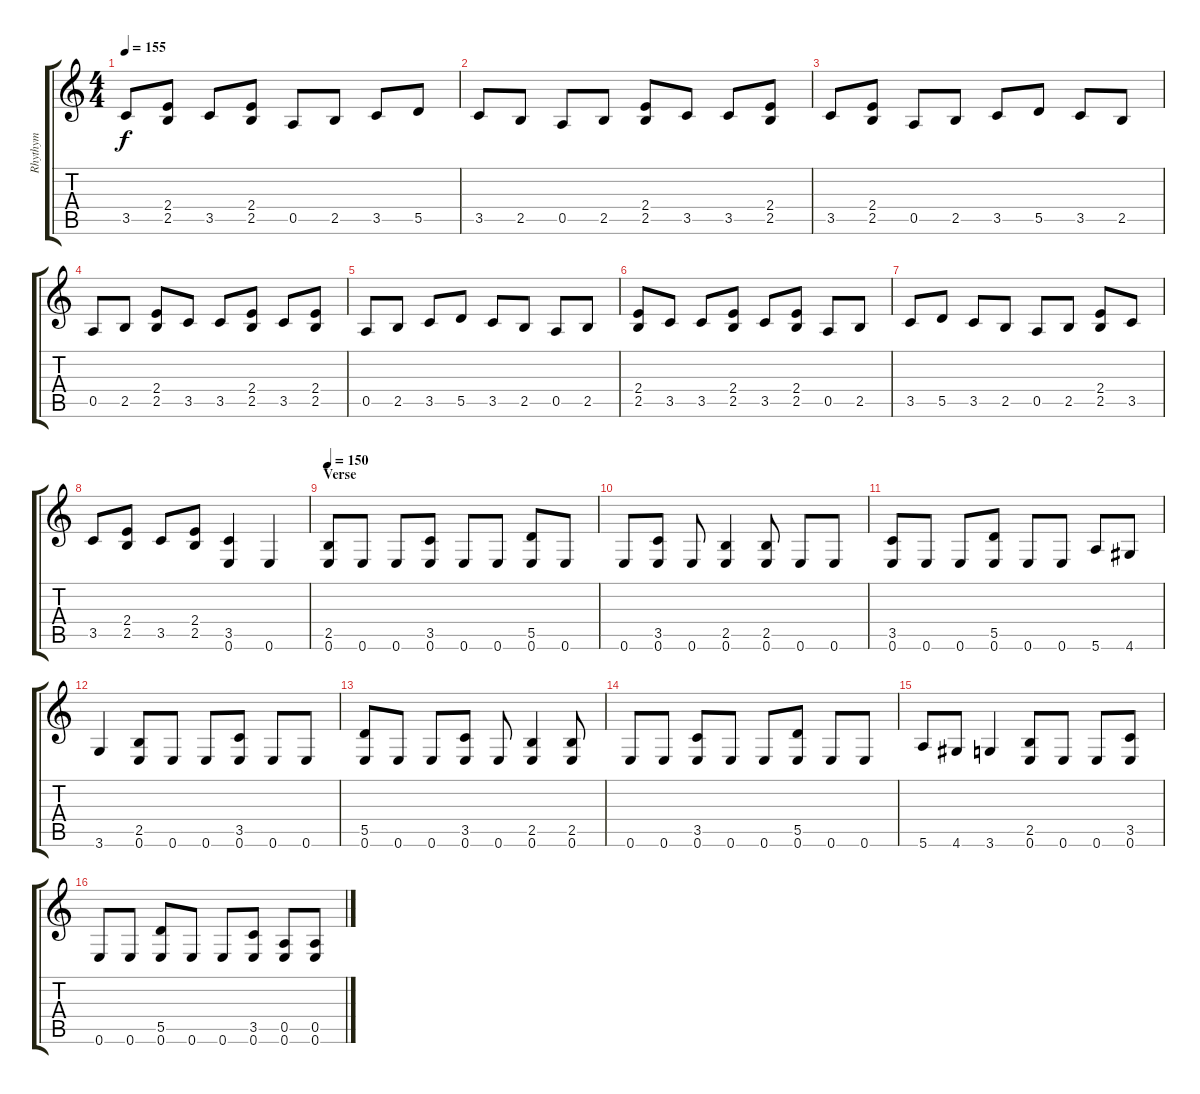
\track ("Rhythym" "Rhythym") {instrument distortionguitar}
\staff {score tabs}
\tuning (E4 B3 G3 D3 A2 E2) {hide}
\ts (4 4)
\tempo 155
\clef g2
\ks c
3.5.8{dy f} (2.4 2.5).8 3.5.8 (2.4 2.5).8 0.5.8 2.5.8 3.5.8 5.5.8 |
3.5.8 2.5.8 0.5.8 2.5.8 (2.4 2.5).8 3.5.8 3.5.8 (2.4 2.5).8 |
3.5.8 (2.4 2.5).8 0.5.8 2.5.8 3.5.8 5.5.8 3.5.8 2.5.8 |
0.5.8 2.5.8 (2.4 2.5).8 3.5.8 3.5.8 (2.4 2.5).8 3.5.8 (2.4 2.5).8 |
0.5.8 2.5.8 3.5.8 5.5.8 3.5.8 2.5.8 0.5.8 2.5.8 |
(2.4 2.5).8 3.5.8 3.5.8 (2.4 2.5).8 3.5.8 (2.4 2.5).8 0.5.8 2.5.8 |
3.5.8 5.5.8 3.5.8 2.5.8 0.5.8 2.5.8 (2.4 2.5).8 3.5.8 |
3.5.8 (2.4 2.5).8 3.5.8 (2.4 2.5).8 (3.5 0.6).4 0.6.4 |
\section ("" "Verse")
\tempo 150
(2.5 0.6).8 0.6.8 0.6.8 (3.5 0.6).8 0.6.8 0.6.8 (5.5 0.6).8 0.6.8 |
0.6.8 (3.5 0.6).8 0.6.8 (2.5 0.6).4 (2.5 0.6).8 0.6.8 0.6.8 |
(3.5 0.6).8 0.6.8 0.6.8 (5.5 0.6).8 0.6.8 0.6.8 5.6.8 4.6.8 |
3.6.4 (2.5 0.6).8 0.6.8 0.6.8 (3.5 0.6).8 0.6.8 0.6.8 |
(5.5 0.6).8 0.6.8 0.6.8 (3.5 0.6).8 0.6.8 (2.5 0.6).4 (2.5 0.6).8 |
0.6.8 0.6.8 (3.5 0.6).8 0.6.8 0.6.8 (5.5 0.6).8 0.6.8 0.6.8 |
5.6.8 4.6.8 3.6.4 (2.5 0.6).8 0.6.8 0.6.8 (3.5 0.6).8 |
0.6.8 0.6.8 (5.5 0.6).8 0.6.8 0.6.8 (3.5 0.6).8 (0.5 0.6).8 (0.5 0.6).8
